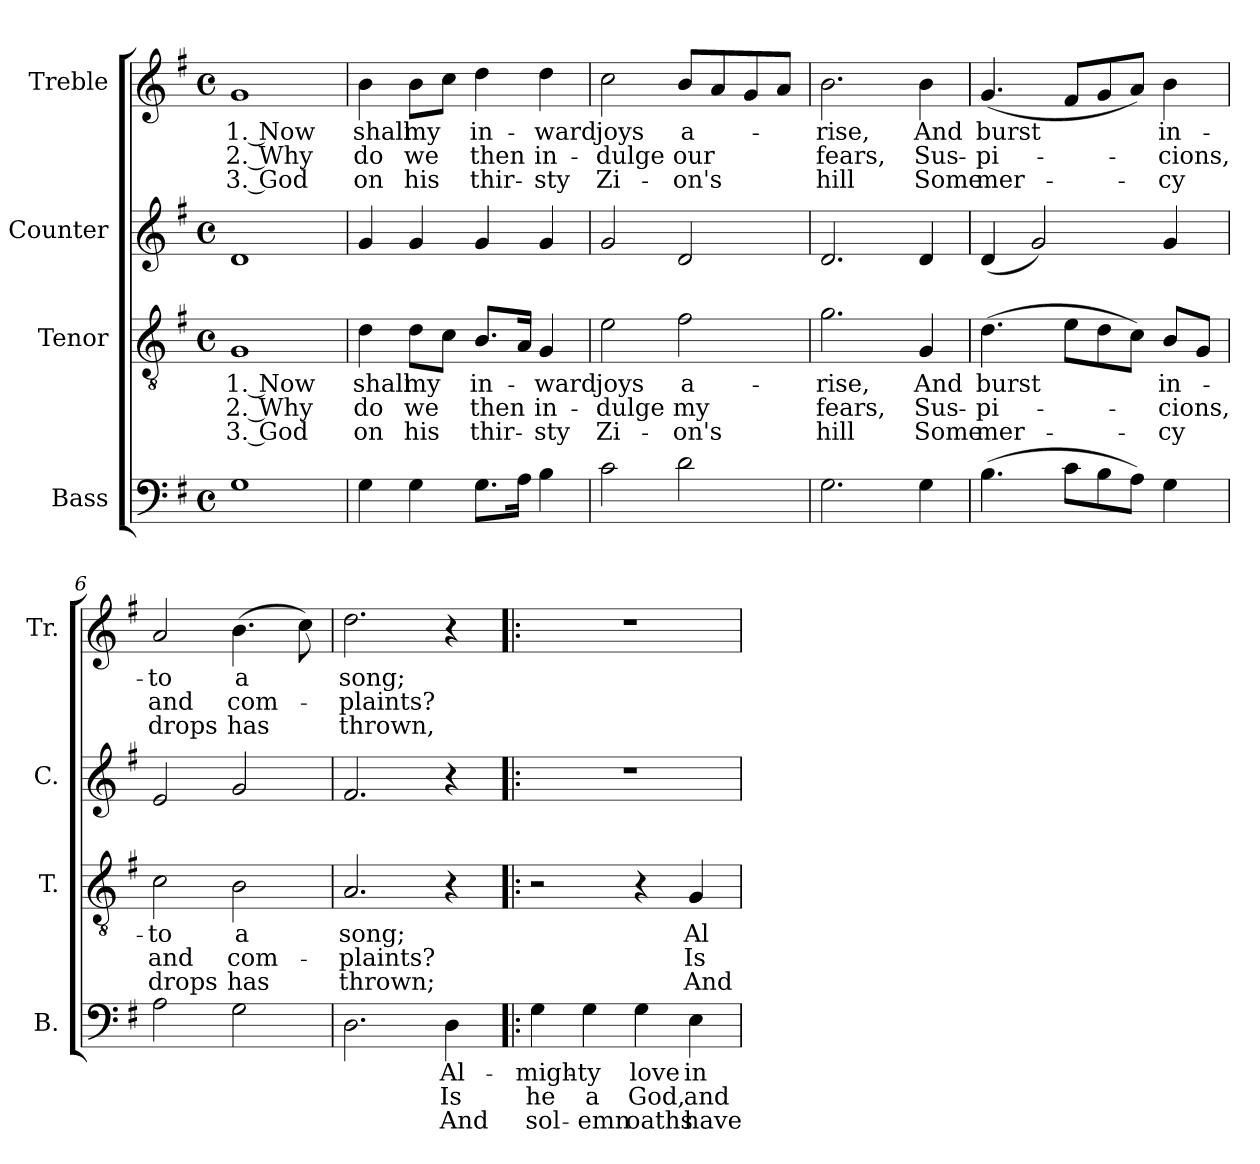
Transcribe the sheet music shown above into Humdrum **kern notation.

**kern	**text	**text	**text	**kern	**text	**text	**text	**kern	**kern	**text	**text	**text
*part4	*part4	*part4	*part4	*part3	*part3	*part3	*part3	*part2	*part1	*part1	*part1	*part1
*staff4	*staff4	*staff4	*staff4	*staff3	*staff3	*staff3	*staff3	*staff2	*staff1	*staff1	*staff1	*staff1
*I"Bass	*	*	*	*I"Tenor	*	*	*	*I"Counter	*I"Treble	*	*	*
*I'B.	*	*	*	*I'T.	*	*	*	*I'C.	*I'Tr.	*	*	*
*clefF4	*	*	*	*clefGv2	*	*	*	*clefG2	*clefG2	*	*	*
*k[f#]	*	*	*	*k[f#]	*	*	*	*k[f#]	*k[f#]	*	*	*
*M4/4	*	*	*	*M4/4	*	*	*	*M4/4	*M4/4	*	*	*
*met(c)	*	*	*	*met(c)	*	*	*	*met(c)	*met(c)	*	*	*
*MM120	*	*	*	*MM120	*	*	*	*MM120	*MM120	*	*	*
=1	=1	=1	=1	=1	=1	=1	=1	=1	=1	=1	=1	=1
1G	.	.	.	1G	1. Now	2. Why	3. God	1d	1g	1. Now	2. Why	3. God
=2	=2	=2	=2	=2	=2	=2	=2	=2	=2	=2	=2	=2
4G\	.	.	.	4d\	shall	do	on	4g/	4b\	shall	do	on
4G\	.	.	.	8d\L	my	we	his	4g/	8b\L	my	we	his
.	.	.	.	8c\J	.	.	.	.	8cc\J	.	.	.
8.G\L	.	.	.	8.B/L	in-	then	thir-	4g/	4dd\	-in-	then	thir-
16A\Jk	.	.	.	16A/Jk	.	.	.	.	.	.	.	.
4B\	.	.	.	4G/	-ward	in-	-sty	4g/	4dd\	-ward	in-	-sty
=3	=3	=3	=3	=3	=3	=3	=3	=3	=3	=3	=3	=3
2c\	.	.	.	2e\	joys	-dulge	Zi-	2g/	2cc\	joys	-dulge	Zi-
2d\	.	.	.	2f#\	a-	my	-on's	2d/	8b/L	a-	our	-on's
.	.	.	.	.	.	.	.	.	8a/	.	.	.
.	.	.	.	.	.	.	.	.	8g/	.	.	.
.	.	.	.	.	.	.	.	.	8a/J	.	.	.
=4	=4	=4	=4	=4	=4	=4	=4	=4	=4	=4	=4	=4
2.G\	.	.	.	2.g\	-rise,	fears,	hill	2.d/	2.b\	-rise,	fears,	hill
4G\	.	.	.	4G/	And	Sus-	Some	4d/	4b\	And	Sus-	Some
=5	=5	=5	=5	=5	=5	=5	=5	=5	=5	=5	=5	=5
(4.B\	.	.	.	(4.d\	burst	-pi-	mer-	(4d/	(4.g/	burst	-pi-	mer-
.	.	.	.	.	.	.	.	2g/)	.	.	.	.
8c\L	.	.	.	8e\L	.	.	.	.	8f#/L	.	.	.
8B\	.	.	.	8d\	.	.	.	.	8g/	.	.	.
8A\J)	.	.	.	8c\J)	.	.	.	.	8a/J)	.	.	.
4G\	.	.	.	8B/L	in-	-cions,	-cy	4g/	4b\	in-	-cions,	-cy
.	.	.	.	8G/J	.	.	.	.	.	.	.	.
=6	=6	=6	=6	=6	=6	=6	=6	=6	=6	=6	=6	=6
2A\	.	.	.	2c\	-to	and	drops	2e/	2a/	-to	and	drops
2G\	.	.	.	2B\	a	com-	has	2g/	(4.b\	a	com-	has
.	.	.	.	.	.	.	.	.	8cc\)	.	.	.
=7	=7	=7	=7	=7	=7	=7	=7	=7	=7	=7	=7	=7
2.D\	.	.	.	2.A/	song;	-plaints?	thrown;	2.f#/	2.dd\	song;	-plaints?	thrown,
4D\	Al-	Is	And	4r	.	.	.	4r	4r	.	.	.
!!LO:LB:g=z
=8!|:	=8!|:	=8!|:	=8!|:	=8!|:	=8!|:	=8!|:	=8!|:	=8!|:	=8!|:	=8!|:	=8!|:	=8!|:
4G\	-migh-	he	sol-	2r	.	.	.	1r	1r	.	.	.
4G\	-ty	a	-emn	.	.	.	.	.	.	.	.	.
4G\	love	God,	oaths	4r	.	.	.	.	.	.	.	.
4E\	in-	and	have	4G/	Al-	Is	And	.	.	.	.	.
=	=	=	=	=	=	=	=	=	=	=	=	=
*-	*-	*-	*-	*-	*-	*-	*-	*-	*-	*-	*-	*-
